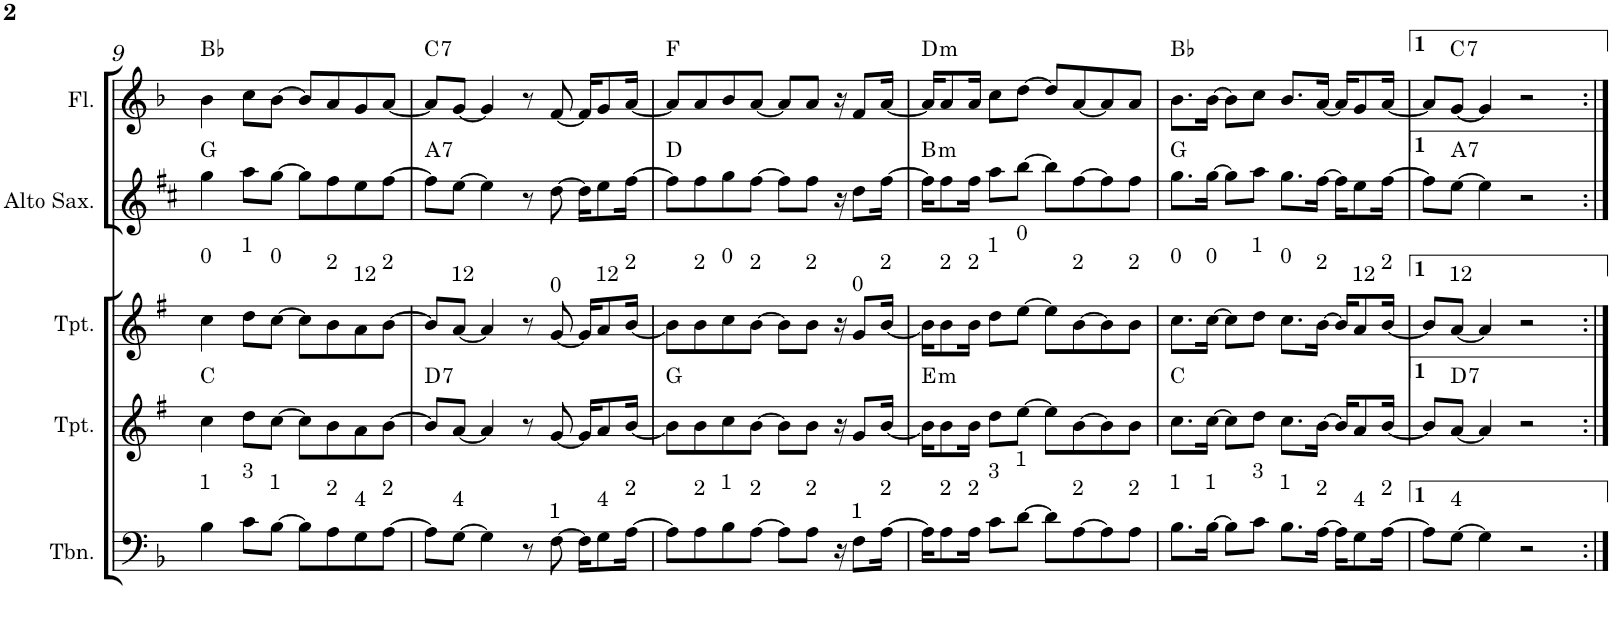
**kern	**kern	**harte	**kern	**kern	**harte	**kern	**harte
*part5	*part4	*part4	*part3	*part2	*part2	*part1	*part1
*staff5	*staff4	*	*staff3	*staff2	*	*staff1	*
*I"C clavF	*I"Bb	*	*I"Bb - Pirata	*I"Eb	*	*I"C clavG	*
!!LO:PB:g=z
*clefF4	*clefG2	*	*clefG2	*clefG2	*	*clefG2	*
*	*Trd1c2	*	*Trd1c2	*Trd5c9	*	*	*
*k[b-]	*k[f#]	*	*k[f#]	*k[f#c#]	*	*k[b-]	*
*F:	*G:	*	*G:	*D:	*	*F:	*
*M4/4	*M4/4	*	*M4/4	*M4/4	*	*M4/4	*
=9	=9	=9	=9	=9	=9	=9	=9
!	!	!	!LO:TX:a:t=0	!	!	!	!
!LO:TX:a:t=1	!	!	!	!	!	!	!
4B-\	4cc\	C:maj	4cc\	4gg\	G:maj	4b-\	Bb:maj
!	!	!	!LO:TX:a:t=1	!	!	!	!
!LO:TX:a:t=3	!	!	!	!	!	!	!
8c\L	8dd\L	.	8dd\L	8aa\L	.	8cc\L	.
!	!	!	!LO:TX:a:t=0	!	!	!	!
!LO:TX:a:t=1	!	!	!	!	!	!	!
[>8B-\J	[>8cc\J	.	[>8cc\J	[>8gg\J	.	[>8b-\J	.
8B-\L]	8cc\L]	.	8cc\L]	8gg\L]	.	8b-/L]	.
!	!	!	!LO:TX:a:t=2	!	!	!	!
!LO:TX:a:t=2	!	!	!	!	!	!	!
8A\	8b\	.	8b\	8ff#\	.	8a/	.
!	!	!	!LO:TX:a:t=12	!	!	!	!
!LO:TX:a:t=4	!	!	!	!	!	!	!
8G\	8a\	.	8a\	8ee\	.	8g/	.
!	!	!	!LO:TX:a:t=2	!	!	!	!
!LO:TX:a:t=2	!	!	!	!	!	!	!
[>8A\J	[>8b\J	.	[>8b\J	[>8ff#\J	.	[<8a/J	.
=10	=10	=10	=10	=10	=10	=10	=10
!	!	!LO:H:kt=7	!	!	!LO:H:kt=7	!	!LO:H:kt=7
8A\L]	8b/L]	D:7	8b/L]	8ff#\L]	A:7	8a/L]	C:7
!	!	!	!LO:TX:a:t=12	!	!	!	!
!LO:TX:a:t=4	!	!	!	!	!	!	!
[>8G\J	[<8a/J	.	[<8a/J	[>8ee\J	.	[<8g/J	.
4G\]	4a/]	.	4a/]	4ee\]	.	4g/]	.
8r	8r	.	8r	8r	.	8r	.
!	!	!	!LO:TX:a:t=0	!	!	!	!
!LO:TX:a:t=1	!	!	!	!	!	!	!
[>8F\	[<8g/	.	[<8g/	[>8dd\	.	[<8f/	.
16F\KL]	16g/KL]	.	16g/KL]	16dd\KL]	.	16f/KL]	.
!	!	!	!LO:TX:a:t=12	!	!	!	!
!LO:TX:a:t=4	!	!	!	!	!	!	!
8G\	8a/	.	8a/	8ee\	.	8g/	.
!	!	!	!LO:TX:a:t=2	!	!	!	!
!LO:TX:a:t=2	!	!	!	!	!	!	!
[>16A\Jk	[<16b/Jk	.	[<16b/Jk	[>16ff#\Jk	.	[<16a/Jk	.
=11	=11	=11	=11	=11	=11	=11	=11
8A\L]	8b\L]	G:maj	8b\L]	8ff#\L]	D:maj	8a/L]	F:maj
!	!	!	!LO:TX:a:t=2	!	!	!	!
!LO:TX:a:t=2	!	!	!	!	!	!	!
8A\	8b\	.	8b\	8ff#\	.	8a/	.
!	!	!	!LO:TX:a:t=0	!	!	!	!
!LO:TX:a:t=1	!	!	!	!	!	!	!
8B-\	8cc\	.	8cc\	8gg\	.	8b-/	.
!	!	!	!LO:TX:a:t=2	!	!	!	!
!LO:TX:a:t=2	!	!	!	!	!	!	!
[>8A\J	[>8b\J	.	[>8b\J	[>8ff#\J	.	[<8a/J	.
8A\L]	8b\L]	.	8b\L]	8ff#\L]	.	8a/L]	.
!	!	!	!LO:TX:a:t=2	!	!	!	!
!LO:TX:a:t=2	!	!	!	!	!	!	!
8A\J	8b\J	.	8b\J	8ff#\J	.	8a/J	.
16r	16r	.	16r	16r	.	16r	.
!	!	!	!LO:TX:a:t=0	!	!	!	!
!LO:TX:a:t=1	!	!	!	!	!	!	!
8F\L	8g/L	.	8g/L	8dd\L	.	8f/L	.
!	!	!	!LO:TX:a:t=2	!	!	!	!
!LO:TX:a:t=2	!	!	!	!	!	!	!
[>16A\Jk	[<16b/Jk	.	[<16b/Jk	[>16ff#\Jk	.	[<16a/Jk	.
=12	=12	=12	=12	=12	=12	=12	=12
!	!	!LO:H:kt=m	!	!	!LO:H:kt=m	!	!LO:H:kt=m
16A\KL]	16b\KL]	E:min	16b\KL]	16ff#\KL]	B:min	16a/KL]	D:min
!	!	!	!LO:TX:a:t=2	!	!	!	!
!LO:TX:a:t=2	!	!	!	!	!	!	!
8A\	8b\	.	8b\	8ff#\	.	8a/	.
!	!	!	!LO:TX:a:t=2	!	!	!	!
!LO:TX:a:t=2	!	!	!	!	!	!	!
16A\Jk	16b\Jk	.	16b\Jk	16ff#\Jk	.	16a/Jk	.
!	!	!	!LO:TX:a:t=1	!	!	!	!
!LO:TX:a:t=3	!	!	!	!	!	!	!
8c\L	8dd\L	.	8dd\L	8aa\L	.	8cc\L	.
!	!	!	!LO:TX:a:t=0	!	!	!	!
!LO:TX:a:t=1	!	!	!	!	!	!	!
[>8d\J	[>8ee\J	.	[>8ee\J	[>8bb\J	.	[>8dd\J	.
8d\L]	8ee\L]	.	8ee\L]	8bb\L]	.	8dd/L]	.
!	!	!	!LO:TX:a:t=2	!	!	!	!
!LO:TX:a:t=2	!	!	!	!	!	!	!
[>8A\	[>8b\	.	[>8b\	[>8ff#\	.	[<8a/	.
8A\]	8b\]	.	8b\]	8ff#\]	.	8a/]	.
!	!	!	!LO:TX:a:t=2	!	!	!	!
!LO:TX:a:t=2	!	!	!	!	!	!	!
8A\J	8b\J	.	8b\J	8ff#\J	.	8a/J	.
=13	=13	=13	=13	=13	=13	=13	=13
!	!	!	!LO:TX:a:t=0	!	!	!	!
!LO:TX:a:t=1	!	!	!	!	!	!	!
8.B-\L	8.cc\L	C:maj	8.cc\L	8.gg\L	G:maj	8.b-\L	Bb:maj
!	!	!	!LO:TX:a:t=0	!	!	!	!
!LO:TX:a:t=1	!	!	!	!	!	!	!
[>16B-\Jk	[>16cc\Jk	.	[>16cc\Jk	[>16gg\Jk	.	[>16b-\Jk	.
8B-\L]	8cc\L]	.	8cc\L]	8gg\L]	.	8b-\L]	.
!	!	!	!LO:TX:a:t=1	!	!	!	!
!LO:TX:a:t=3	!	!	!	!	!	!	!
8c\J	8dd\J	.	8dd\J	8aa\J	.	8cc\J	.
!	!	!	!LO:TX:a:t=0	!	!	!	!
!LO:TX:a:t=1	!	!	!	!	!	!	!
8.B-\L	8.cc\L	.	8.cc\L	8.gg\L	.	8.b-/L	.
!	!	!	!LO:TX:a:t=2	!	!	!	!
!LO:TX:a:t=2	!	!	!	!	!	!	!
[>16A\Jk	[>16b\Jk	.	[>16b\Jk	[>16ff#\Jk	.	[<16a/Jk	.
16A\KL]	16b/KL]	.	16b/KL]	16ff#\KL]	.	16a/KL]	.
!	!	!	!LO:TX:a:t=12	!	!	!	!
!LO:TX:a:t=4	!	!	!	!	!	!	!
8G\	8a/	.	8a/	8ee\	.	8g/	.
!	!	!	!LO:TX:a:t=2	!	!	!	!
!LO:TX:a:t=2	!	!	!	!	!	!	!
[>16A\Jk	[<16b/Jk	.	[<16b/Jk	[>16ff#\Jk	.	[<16a/Jk	.
=14	=14	=14	=14	=14	=14	=14	=14
8A\L]	8b/L]	.	8b/L]	8ff#\L]	.	8a/L]	.
!	!	!	!LO:TX:a:t=12	!	!	!	!
!LO:TX:a:t=4	!	!LO:H:kt=7	!	!	!LO:H:kt=7	!	!LO:H:kt=7
[>8G\J	[<8a/J	D:7	[<8a/J	[>8ee\J	A:7	[<8g/J	C:7
4G\]	4a/]	.	4a/]	4ee\]	.	4g/]	.
2r	2r	.	2r	2r	.	2r	.
=:|!	=:|!	=:|!	=:|!	=:|!	=:|!	=:|!	=:|!
*-	*-	*-	*-	*-	*-	*-	*-
